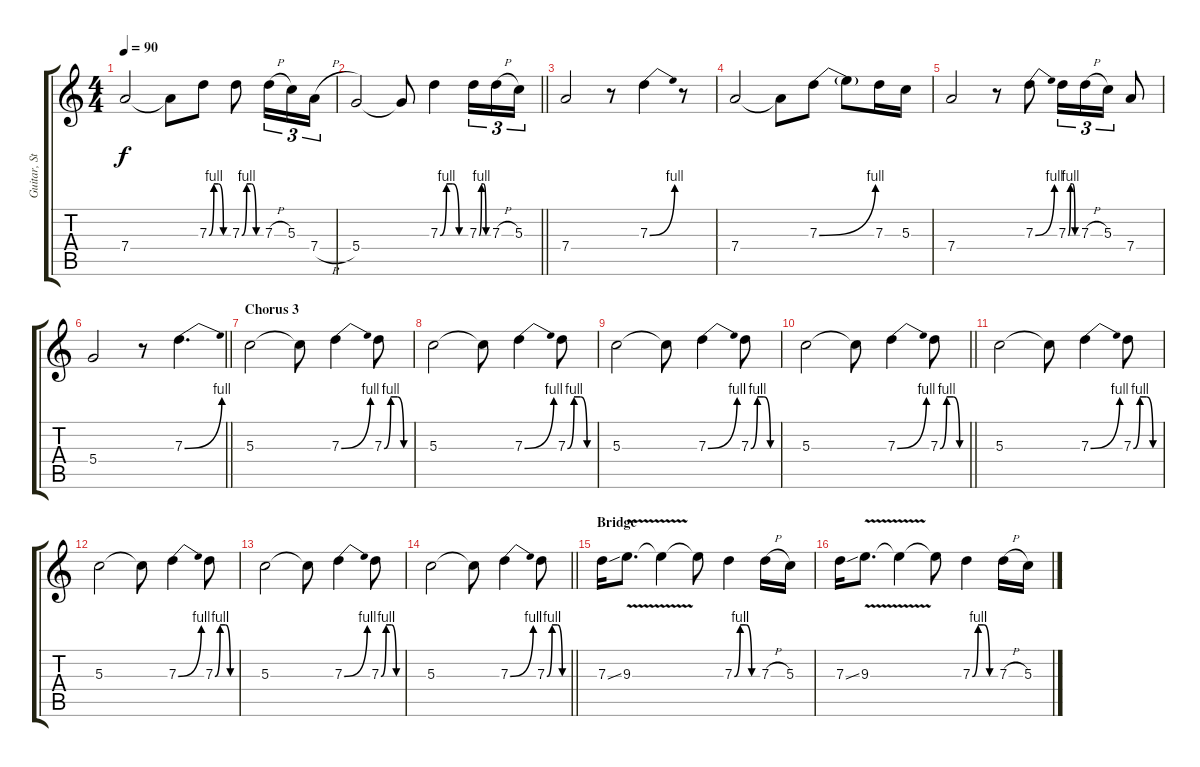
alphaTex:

\track ("Guitar, Studio" "Guitar, St") {instrument overdrivenguitar}
\staff {score tabs}
\tuning (E4 B3 G3 D3 A2 E2) {hide}
\ts (4 4)
\tempo 90
\clef g2
\ks c
7.4.2{dy f} 7.4{t}.8 7.3{be (custom 0 0 15 4 30 4 45 0 60 0)}.8 7.3{be (custom 0 0 15 4 30 4 45 0 60 0)}.8 7.3{h}.16{tu (3 2)} 5.3.16{tu (3 2)} 7.4{h}.16{tu (3 2)} |
\barLineRight lightlight
5.4.2 5.4{t}.8 7.3{be (custom 0 0 15 4 30 4 45 0 60 0)}.4 7.3{be (custom 0 0 15 4 30 4 45 0 60 0)}.16{tu (3 2)} 7.3{h}.16{tu (3 2)} 5.3.16{tu (3 2)} |
7.4.2 r.8 7.3{be (bend 0 0 60 4)}.4 r.8 |
7.4.2 7.4{t}.8 7.3{be (bend 0 0 60 4)}.8 7.3{t}.8 7.3.16 5.3.16 |
7.4.2 r.8 7.3{be (bend 0 0 60 4)}.8 7.3{be (custom 0 0 15 4 30 4 45 0 60 0)}.16{tu (3 2)} 7.3{h}.16{tu (3 2)} 5.3.16{tu (3 2)} 7.4.8 |
\barLineRight lightlight
5.4.2 r.8 7.3{be (bend 0 0 60 4)}.4{d} |
\section ("" "Chorus 3")
5.3.2 5.3{t}.8 7.3{be (bend 0 0 60 4)}.4 7.3{be (custom 0 0 15 4 30 4 45 0 60 0)}.8 |
5.3.2 5.3{t}.8 7.3{be (bend 0 0 60 4)}.4 7.3{be (custom 0 0 15 4 30 4 45 0 60 0)}.8 |
5.3.2 5.3{t}.8 7.3{be (bend 0 0 60 4)}.4 7.3{be (custom 0 0 15 4 30 4 45 0 60 0)}.8 |
\barLineRight lightlight
5.3.2 5.3{t}.8 7.3{be (bend 0 0 60 4)}.4 7.3{be (custom 0 0 15 4 30 4 45 0 60 0)}.8 |
5.3.2 5.3{t}.8 7.3{be (bend 0 0 60 4)}.4 7.3{be (custom 0 0 15 4 30 4 45 0 60 0)}.8 |
5.3.2 5.3{t}.8 7.3{be (bend 0 0 60 4)}.4 7.3{be (custom 0 0 15 4 30 4 45 0 60 0)}.8 |
5.3.2 5.3{t}.8 7.3{be (bend 0 0 60 4)}.4 7.3{be (custom 0 0 15 4 30 4 45 0 60 0)}.8 |
\barLineRight lightlight
5.3.2 5.3{t}.8 7.3{be (bend 0 0 60 4)}.4 7.3{be (custom 0 0 15 4 30 4 45 0 60 0)}.8 |
\section ("" "Bridge")
7.3{ss}.16 9.3{v}.8{d} 9.3{t}.4 9.3{t}.8 7.3{be (custom 0 0 15 4 30 4 45 0 60 0)}.4 7.3{h}.16 5.3.16 |
7.3{ss}.16 9.3{v}.8{d} 9.3{t}.4 9.3{t}.8 7.3{be (custom 0 0 15 4 30 4 45 0 60 0)}.4 7.3{h}.16 5.3.16
